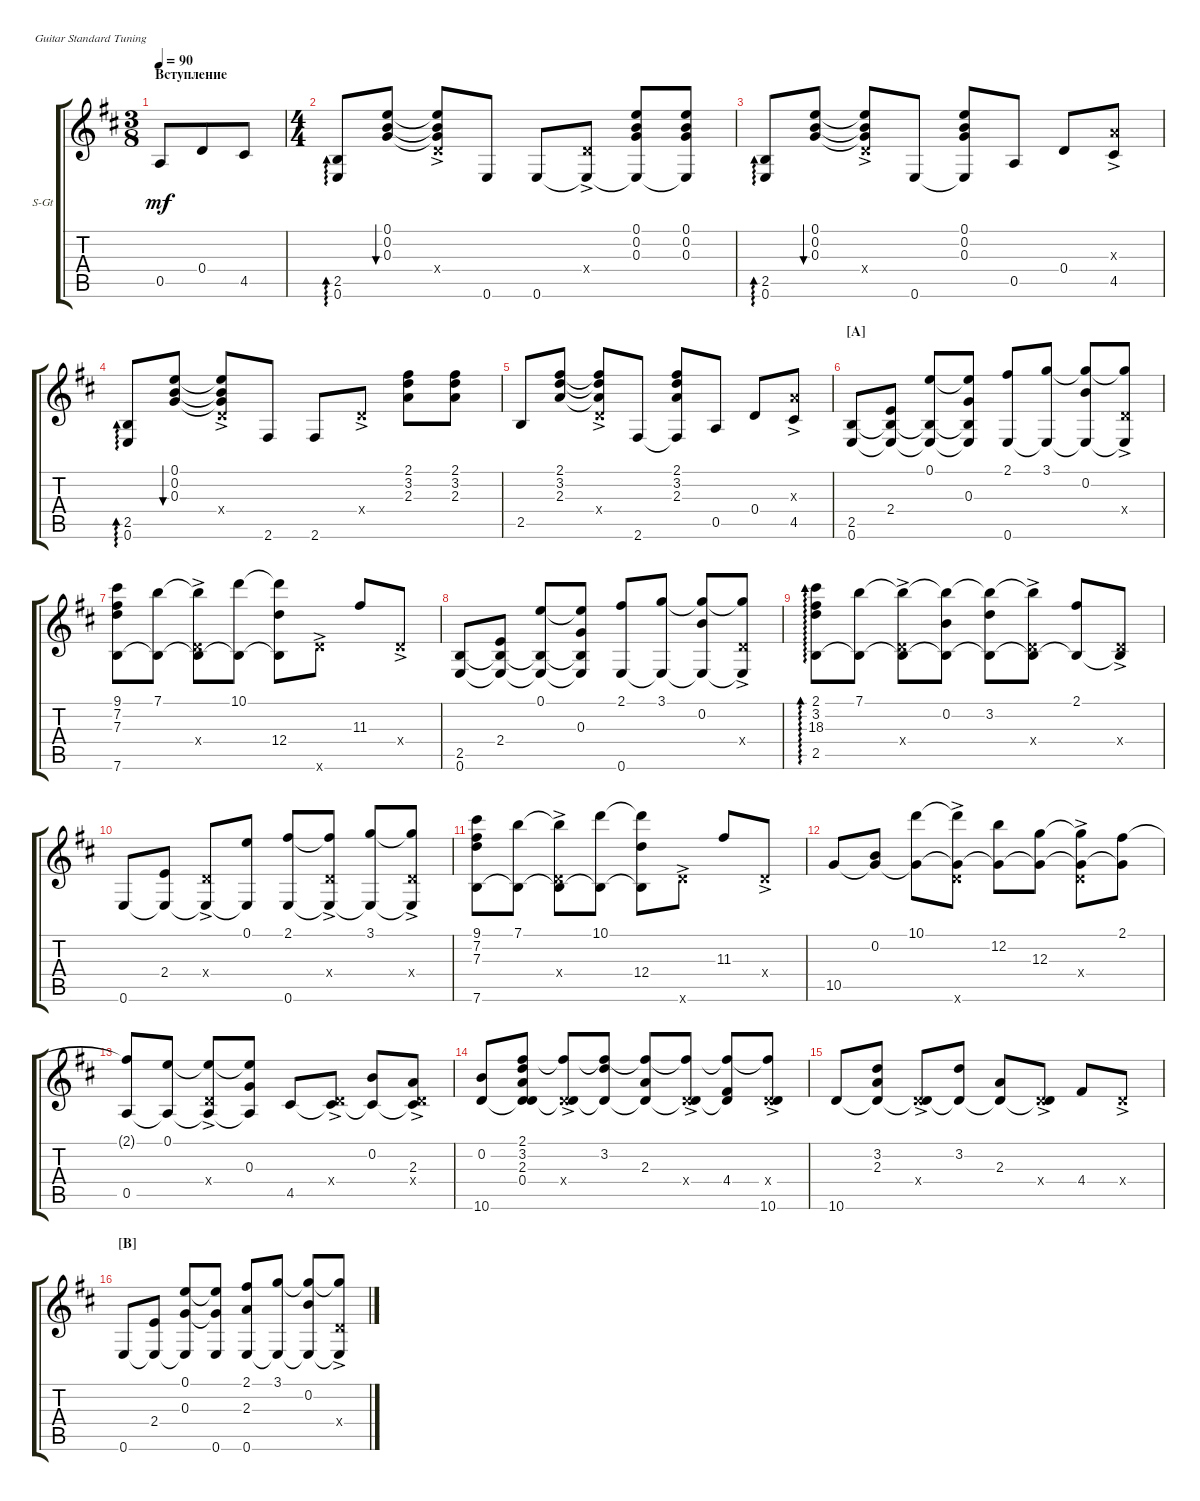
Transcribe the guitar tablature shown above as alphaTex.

\defaultSystemsLayout 4
\bracketExtendMode groupsimilarinstruments
\firstSystemTrackNameOrientation horizontal
\otherSystemsTrackNameOrientation horizontal
\track ("Steel Guitar" "S-Gt") {instrument acousticguitarsteel}
\staff {score tabs}
\tuning (E4 B3 G3 D3 A2 E2)
\ts (3 8)
\section ("" "Вступление")
\tempo 90
\clef g2
\ks bminor
0.5.8{dy mf instrument acousticguitarsteel} 0.4.8 4.5.8 |
\ts (4 4)
(0.6 2.5).8{ad 0} (0.1 0.2 0.3).8{bu 240} (0.4{ac x} 0.1{t} 0.2{t} 0.3{t}).8 0.6.8 0.6.8 (0.4{ac x} 0.6{t}).8 (0.1 0.2 0.3 0.6{t}).8 (0.1 0.2 0.3 0.6{t}).8 |
(0.6 2.5).8{ad 0} (0.1 0.2 0.3).8{bu 240} (0.4{ac x} 0.1{t} 0.2{t} 0.3{t}).8 0.6.8 (0.1 0.2 0.3 0.6{t}).8 0.5.8 0.4.8 (4.5 2.3{ac x}).8 |
(0.6 2.5).8{ad 0} (0.1 0.2 0.3).8{bu 240} (0.4{ac x} 0.1{t} 0.2{t} 0.3{t}).8 2.6.8 2.6.8 0.4{ac x}.8 (2.3 3.2 2.1).8 (2.3 3.2 2.1).8 |
2.5.8 (2.1 3.2 2.3).8 (0.4{ac x} 2.1{t} 3.2{t} 2.3{t}).8 2.6.8 (2.6{t} 2.1 3.2 2.3).8 0.5.8 0.4.8 (4.5 2.3{ac x}).8 |
\section ("A" "")
(0.6 2.5).8 (2.4 0.6{t} 2.5{t}).8 (0.1 0.6{t} 2.5{t}).8 (0.3 0.6{t} 2.5{t} 0.1{t}).8 (0.6 2.1).8 (3.1 0.6{t}).8 (0.2 3.1{t} 0.6{t}).8 (0.4{ac x} 3.1{t} 0.6{t}).8 |
(9.1 7.2 7.3 7.6).8 (7.1 7.6{t}).8 (7.1{t} 0.4{ac x} 7.6{t}).8 (10.1 7.6{t}).8 (10.1{t} 12.4 7.6{t}).8 10.6{ac x}.8 11.3.8 0.4{ac x}.8 |
(0.6 2.5).8 (2.4 0.6{t} 2.5{t}).8 (0.1 0.6{t} 2.5{t}).8 (0.3 0.6{t} 2.5{t} 0.1{t}).8 (0.6 2.1).8 (3.1 0.6{t}).8 (0.2 3.1{t} 0.6{t}).8 (0.4{ac x} 3.1{t} 0.6{t}).8 |
(2.5 3.2 2.1 18.3).8{ad 0} (7.1 2.5{t}).8 (0.4{ac x} 7.1{t} 2.5{t}).8 (0.2 7.1{t} 2.5{t}).8 (3.2 7.1{t} 2.5{t}).8 (0.4{ac x} 7.1{t} 2.5{t}).8 (2.1 2.5{t}).8 (0.4{ac x} 2.5{t}).8 |
0.6.8 (2.4 0.6{t}).8 (0.4{ac x} 0.6{t}).8 (0.1 0.6{t}).8 (2.1 0.6).8 (0.4{ac x} 0.6{t} 2.1{t}).8 (3.1 0.6{t}).8 (0.4{ac x} 3.1{t} 0.6{t}).8 |
(9.1 7.2 7.3 7.6).8 (7.1 7.6{t}).8 (7.1{t} 0.4{ac x} 7.6{t}).8 (10.1 7.6{t}).8 (10.1{t} 12.4 7.6{t}).8 10.6{ac x}.8 11.3.8 0.4{ac x}.8 |
10.5.8 (0.2 10.5{t}).8 (10.1 10.5{t}).8 (10.6{ac x} 10.5{t} 10.1{t}).8 (12.2 10.5{t}).8 (12.3 10.5{t}).8 (0.4{ac x} 10.5{t} 12.3{t}).8 (2.1 10.5{t}).8 |
(2.1{t} 0.5).8 (0.1 0.5{t}).8 (0.4{ac x} 0.5{t} 0.1{t}).8 (0.3 0.5{t} 0.1{t}).8 4.5.8 (0.4{ac x} 4.5{t}).8 (0.2 4.5{t}).8 (2.3 0.4{ac x} 4.5{t}).8 |
(0.2 10.6).8 (2.1 3.2 2.3 0.4 10.6{t}).8 (0.4{ac x} 2.1{t} 10.6{t}).8 (3.2 2.1{t} 10.6{t}).8 (2.3 2.1{t} 10.6{t}).8 (0.4{ac x} 2.1{t} 10.6{t}).8 (4.4 2.1{t} 10.6{t}).8 (0.4{ac x} 2.1{t} 10.6).8 |
10.6.8 (2.3 3.2 10.6{t}).8 (0.4{ac x} 10.6{t}).8 (3.2 10.6{t}).8 (2.3 10.6{t}).8 (0.4{ac x} 10.6{t}).8 4.4.8 0.4{ac x}.8 |
\section ("B" "")
0.6.8 (2.4 0.6{t}).8 (0.3 0.1 0.6{t}).8 (0.6 0.1{t} 0.3{t}).8 (0.6 2.3 2.1).8 (3.1 0.6{t}).8 (0.2 0.6{t} 3.1{t}).8 (0.4{ac x} 0.6{t} 3.1{t}).8
